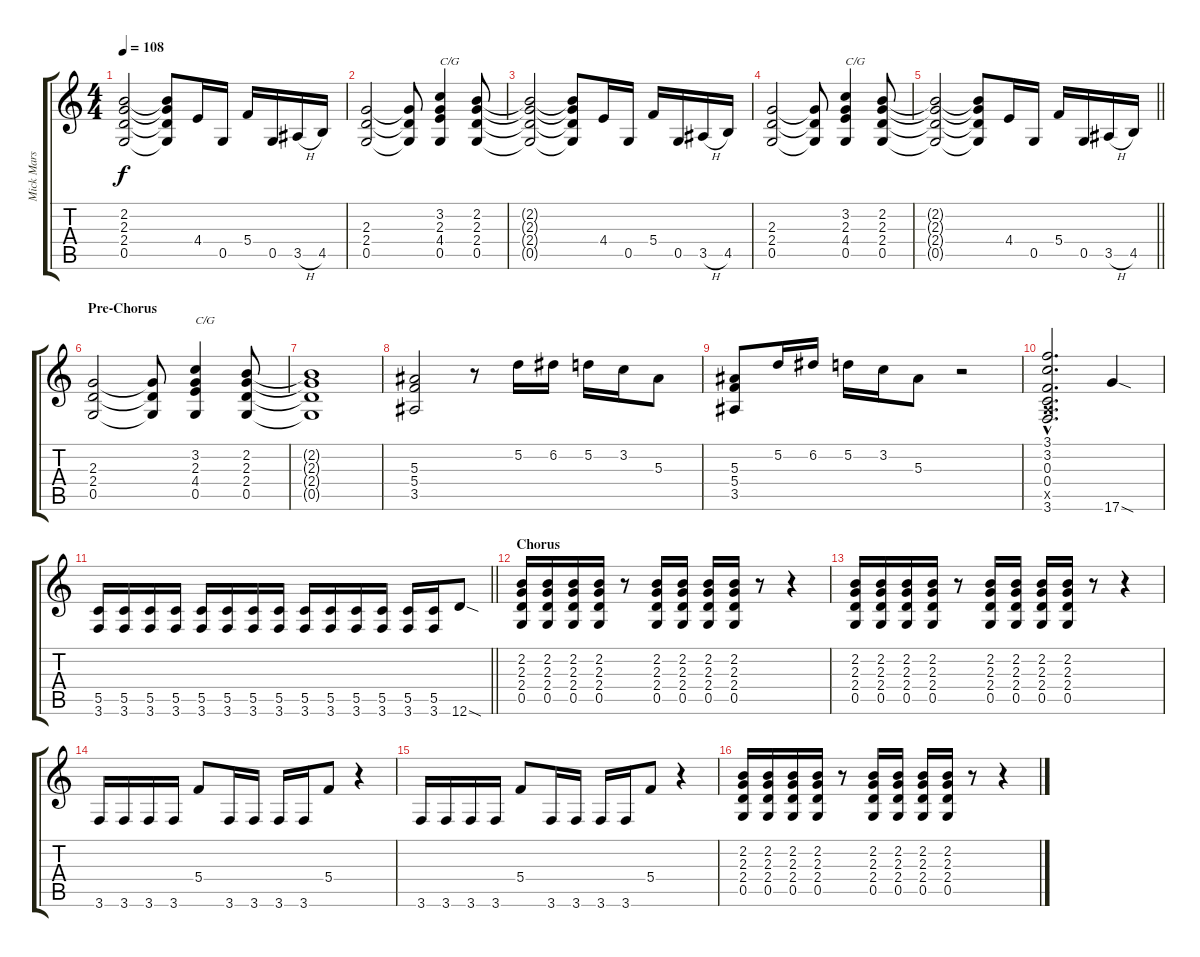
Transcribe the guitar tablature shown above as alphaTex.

\track ("Mick Mars" "Mick Mars") {instrument distortionguitar}
\staff {score tabs}
\tuning (D4 A3 F3 C3 G2 D2) {hide}
\ts (4 4)
\tempo 108
\clef g2
\ks c
(2.2{t} 2.3{t} 2.4{t} 0.5{t}).2{dy f} (2.2{t} 2.3{t} 2.4{t} 0.5{t}).8 4.4.16 0.5.16 5.4.16 0.5.16 3.5{h}.16 4.5.16 |
(2.3 2.4 0.5).2 (2.3{t} 2.4{t} 0.5{t}).8 (3.2 2.3 4.4 0.5).4{txt "C/G"} (2.2 2.3 2.4 0.5).8 |
(2.2{t} 2.3{t} 2.4{t} 0.5{t}).2 (2.2{t} 2.3{t} 2.4{t} 0.5{t}).8 4.4.16 0.5.16 5.4.16 0.5.16 3.5{h}.16 4.5.16 |
(2.3 2.4 0.5).2 (2.3{t} 2.4{t} 0.5{t}).8 (3.2 2.3 4.4 0.5).4{txt "C/G"} (2.2 2.3 2.4 0.5).8 |
\barLineRight lightlight
(2.2{t} 2.3{t} 2.4{t} 0.5{t}).2 (2.2{t} 2.3{t} 2.4{t} 0.5{t}).8 4.4.16 0.5.16 5.4.16 0.5.16 3.5{h}.16 4.5.16 |
\section ("" "Pre-Chorus")
(2.3 2.4 0.5).2 (2.3{t} 2.4{t} 0.5{t}).8 (3.2 2.3 4.4 0.5).4{txt "C/G"} (2.2 2.3 2.4 0.5).8 |
(2.2{t} 2.3{t} 2.4{t} 0.5{t}).1 |
(5.3 5.4 3.5).2 r.8 5.2.16 6.2.16 5.2.16 3.2.16 5.3.8 |
(5.3 5.4 3.5).8 5.2.16 6.2.16 5.2.16 3.2.16 5.3.8 r.2 |
(3.1{hac} 3.2{hac} 0.3{hac} 0.4{hac} 2.5{hac x} 3.6{hac}).2{d} 17.6{sod}.4 |
\barLineRight lightlight
(5.5 3.6).16 (5.5 3.6).16 (5.5 3.6).16 (5.5 3.6).16 (5.5 3.6).16 (5.5 3.6).16 (5.5 3.6).16 (5.5 3.6).16 (5.5 3.6).16 (5.5 3.6).16 (5.5 3.6).16 (5.5 3.6).16 (5.5 3.6).16 (5.5 3.6).16 12.6{sod}.8 |
\section ("" "Chorus")
(2.2 2.3 2.4 0.5).16 (2.2 2.3 2.4 0.5).16 (2.2 2.3 2.4 0.5).16 (2.2 2.3 2.4 0.5).16 r.8 (2.2 2.3 2.4 0.5).16 (2.2 2.3 2.4 0.5).16 (2.2 2.3 2.4 0.5).16 (2.2 2.3 2.4 0.5).16 r.8 r.4 |
(2.2 2.3 2.4 0.5).16 (2.2 2.3 2.4 0.5).16 (2.2 2.3 2.4 0.5).16 (2.2 2.3 2.4 0.5).16 r.8 (2.2 2.3 2.4 0.5).16 (2.2 2.3 2.4 0.5).16 (2.2 2.3 2.4 0.5).16 (2.2 2.3 2.4 0.5).16 r.8 r.4 |
3.6.16 3.6.16 3.6.16 3.6.16 5.4.8 3.6.16 3.6.16 3.6.16 3.6.16 5.4.8 r.4 |
3.6.16 3.6.16 3.6.16 3.6.16 5.4.8 3.6.16 3.6.16 3.6.16 3.6.16 5.4.8 r.4 |
(2.2 2.3 2.4 0.5).16 (2.2 2.3 2.4 0.5).16 (2.2 2.3 2.4 0.5).16 (2.2 2.3 2.4 0.5).16 r.8 (2.2 2.3 2.4 0.5).16 (2.2 2.3 2.4 0.5).16 (2.2 2.3 2.4 0.5).16 (2.2 2.3 2.4 0.5).16 r.8 r.4
